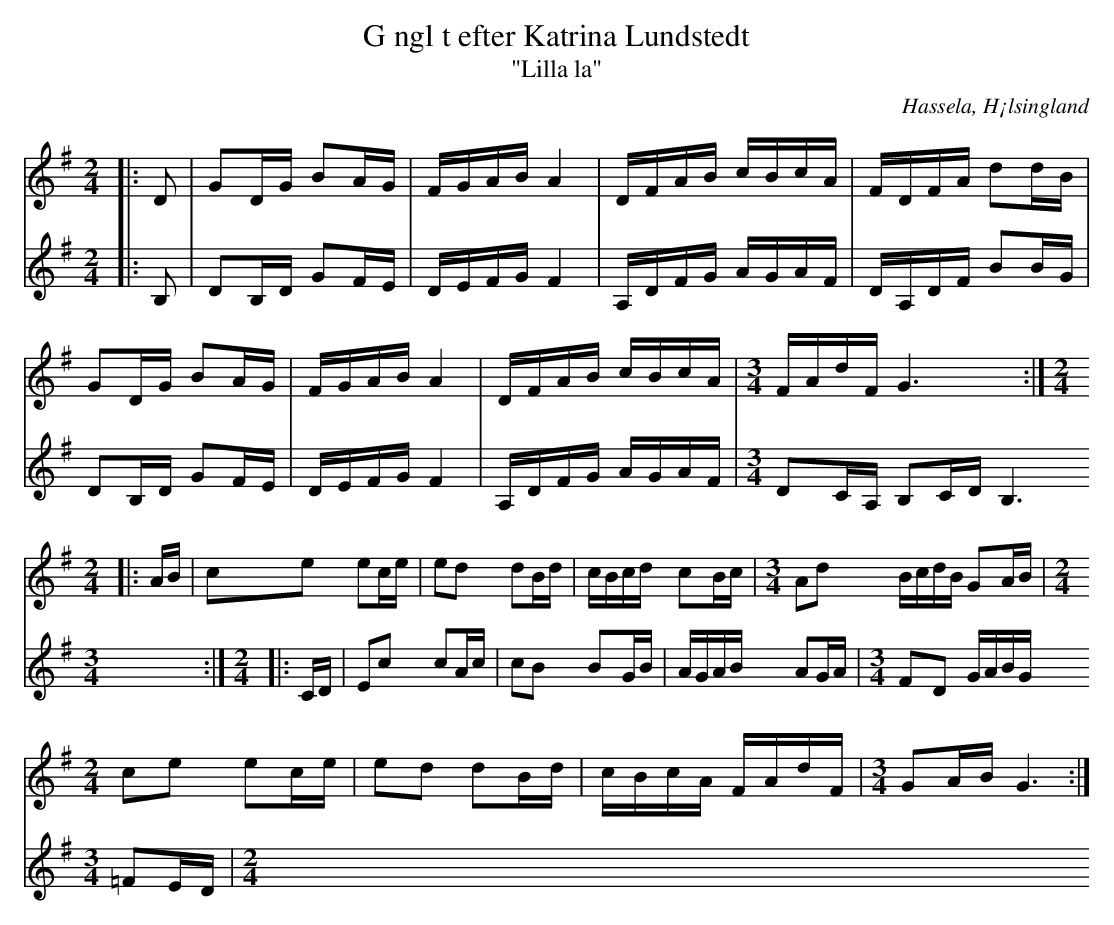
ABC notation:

X:1
T:G ngl t efter Katrina Lundstedt
T:"Lilla la"
O:Hassela, H¡lsingland
M:2/4
L:1/8
K:G
V:1
|: D | GD/G/ BA/G/ | F/G/A/B/ A2 | D/F/A/B/ c/B/c/A/ | F/D/F/A/ dd/B/ |
GD/G/ BA/G/ | F/G/A/B/ A2 | D/F/A/B/ c/B/c/A/ |[M:3/4] F/A/d/F/ G3 :|[M:2/4]
|: A/B/ | ce ec/e/ | ed dB/d/ | c/B/c/d/ cB/c/ |[M:3/4] Ad B/c/d/B/ GA/B/ |[M:2/4]
ce ec/e/ | ed dB/d/ | c/B/c/A/ F/A/d/F/ |[M:3/4] GA/B/ G3 :|]
V:2
|: B, | DB,/D/ GF/E/ | D/E/F/G/ F2 | A,/D/F/G/ A/G/A/F/ | D/A,/D/F/ BB/G/ |
DB,/D/ GF/E/ | D/E/F/G/ F2 | A,/D/F/G/ A/G/A/F/ |[M:3/4] DC/A,/ B,C/D/ B,3 :|[M:2/4]
|: C/D/ | Ec cA/c/ | cB BG/B/ | A/G/A/B/ AG/A/ |[M:3/4] FD G/A/B/G/ =FE/D/ |[M:2/4]
